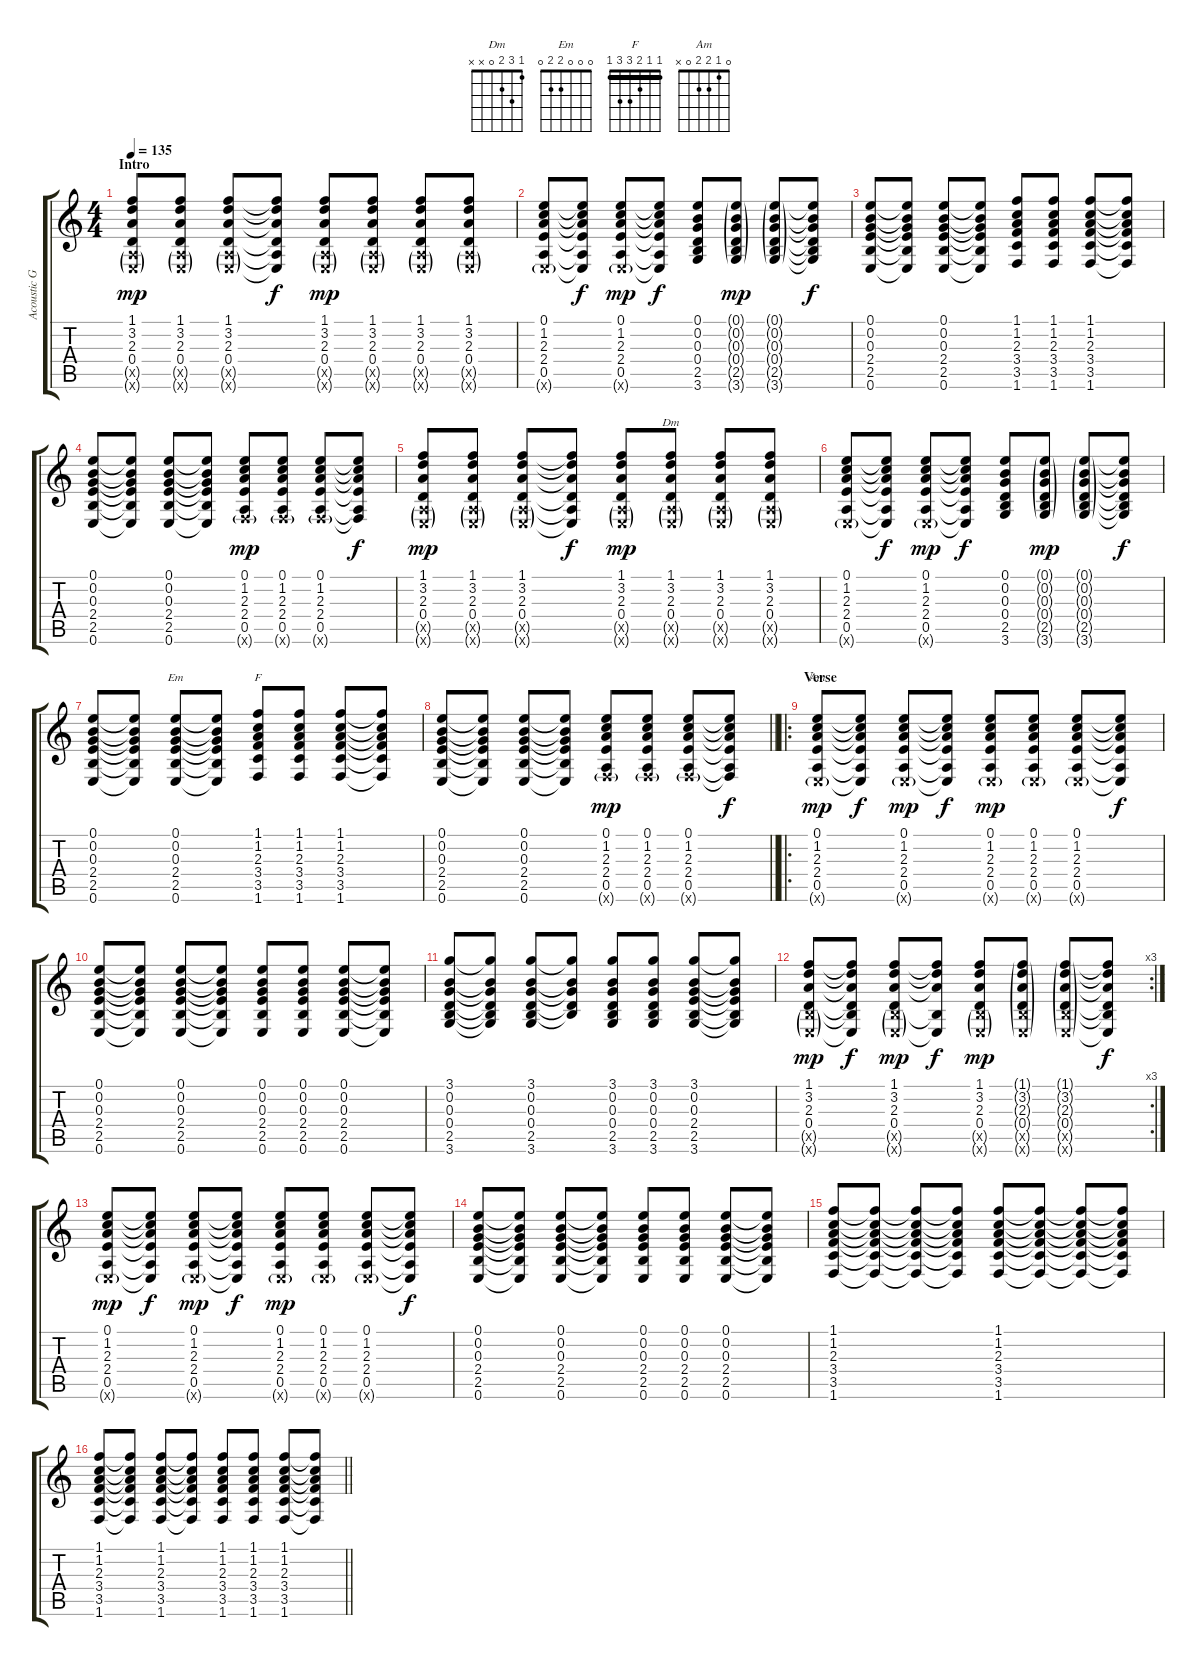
\track ("Acoustic Guitar" "Acoustic G") {instrument acousticguitarsteel}
\staff {score tabs}
\tuning (E4 B3 G3 D3 A2 E2) {hide}
\chord ("Dm" 1 3 2 0 x x)
\chord ("Em" 0 0 0 2 2 0)
\chord ("F" 1 1 2 3 3 1) {barre 1}
\chord ("Am" 0 1 2 2 0 x)
\ts (4 4)
\section ("" "Intro")
\tempo 135
\clef g2
\ks c
(1.1 3.2 2.3 0.4 0.5{g x} 0.6{g x}).8{dy mp instrument acousticguitarsteel} (1.1 3.2 2.3 0.4 0.5{g x} 0.6{g x}).8 (1.1 3.2 2.3 0.4 0.5{g x} 0.6{g x}).8 (1.1{t} 3.2{t} 2.3{t} 0.4{t} 0.5{t} 0.6{t}).8{dy f} (1.1 3.2 2.3 0.4 0.5{g x} 0.6{g x}).8{dy mp} (1.1 3.2 2.3 0.4 0.5{g x} 0.6{g x}).8 (1.1 3.2 2.3 0.4 0.5{g x} 0.6{g x}).8 (1.1 3.2 2.3 0.4 0.5{g x} 0.6{g x}).8 |
(0.1 1.2 2.3 2.4 0.5 0.6{g x}).8 (0.1{t} 1.2{t} 2.3{t} 2.4{t} 0.5{t} 0.6{t}).8{dy f} (0.1 1.2 2.3 2.4 0.5 0.6{g x}).8{dy mp} (0.1{t} 1.2{t} 2.3{t} 2.4{t} 0.5{t} 0.6{t}).8{dy f} (0.1 0.2 0.3 0.4 2.5 3.6).8 (0.1{g} 0.2{g} 0.3{g} 0.4{g} 2.5{g} 3.6{g}).8{dy mp} (0.1{g} 0.2{g} 0.3{g} 0.4{g} 2.5{g} 3.6{g}).8 (0.1{t} 0.2{t} 0.3{t} 0.4{t} 2.5{t} 3.6{t}).8{dy f} |
(0.1 0.2 0.3 2.4 2.5 0.6).8 (0.1{t} 0.2{t} 0.3{t} 2.4{t} 2.5{t} 0.6{t}).8 (0.1 0.2 0.3 2.4 2.5 0.6).8 (0.1{t} 0.2{t} 0.3{t} 2.4{t} 2.5{t} 0.6{t}).8 (1.1 1.2 2.3 3.4 3.5 1.6).8 (1.1 1.2 2.3 3.4 3.5 1.6).8 (1.1 1.2 2.3 3.4 3.5 1.6).8 (1.1{t} 1.2{t} 2.3{t} 3.4{t} 3.5{t} 1.6{t}).8 |
(0.1 0.2 0.3 2.4 2.5 0.6).8 (0.1{t} 0.2{t} 0.3{t} 2.4{t} 2.5{t} 0.6{t}).8 (0.1 0.2 0.3 2.4 2.5 0.6).8 (0.1{t} 0.2{t} 0.3{t} 2.4{t} 2.5{t} 0.6{t}).8 (0.1 1.2 2.3 2.4 0.5 1.6{g x}).8{dy mp} (0.1 1.2 2.3 2.4 0.5 1.6{g x}).8 (0.1 1.2 2.3 2.4 0.5 1.6{g x}).8 (0.1{t} 1.2{t} 2.3{t} 2.4{t} 0.5{t} 1.6{t}).8{dy f} |
(1.1 3.2 2.3 0.4 0.5{g x} 0.6{g x}).8{dy mp} (1.1 3.2 2.3 0.4 0.5{g x} 0.6{g x}).8 (1.1 3.2 2.3 0.4 0.5{g x} 0.6{g x}).8 (1.1{t} 3.2{t} 2.3{t} 0.4{t} 0.5{t} 0.6{t}).8{dy f} (1.1 3.2 2.3 0.4 0.5{g x} 0.6{g x}).8{dy mp} (1.1 3.2 2.3 0.4 0.5{g x} 0.6{g x}).8{ch "Dm"} (1.1 3.2 2.3 0.4 0.5{g x} 0.6{g x}).8 (1.1 3.2 2.3 0.4 0.5{g x} 0.6{g x}).8 |
(0.1 1.2 2.3 2.4 0.5 0.6{g x}).8 (0.1{t} 1.2{t} 2.3{t} 2.4{t} 0.5{t} 0.6{t}).8{dy f} (0.1 1.2 2.3 2.4 0.5 0.6{g x}).8{dy mp} (0.1{t} 1.2{t} 2.3{t} 2.4{t} 0.5{t} 0.6{t}).8{dy f} (0.1 0.2 0.3 0.4 2.5 3.6).8 (0.1{g} 0.2{g} 0.3{g} 0.4{g} 2.5{g} 3.6{g}).8{dy mp} (0.1{g} 0.2{g} 0.3{g} 0.4{g} 2.5{g} 3.6{g}).8 (0.1{t} 0.2{t} 0.3{t} 0.4{t} 2.5{t} 3.6{t}).8{dy f} |
(0.1 0.2 0.3 2.4 2.5 0.6).8 (0.1{t} 0.2{t} 0.3{t} 2.4{t} 2.5{t} 0.6{t}).8 (0.1 0.2 0.3 2.4 2.5 0.6).8{ch "Em"} (0.1{t} 0.2{t} 0.3{t} 2.4{t} 2.5{t} 0.6{t}).8 (1.1 1.2 2.3 3.4 3.5 1.6).8{ch "F"} (1.1 1.2 2.3 3.4 3.5 1.6).8 (1.1 1.2 2.3 3.4 3.5 1.6).8 (1.1{t} 1.2{t} 2.3{t} 3.4{t} 3.5{t} 1.6{t}).8 |
\barLineRight lightlight
(0.1 0.2 0.3 2.4 2.5 0.6).8 (0.1{t} 0.2{t} 0.3{t} 2.4{t} 2.5{t} 0.6{t}).8 (0.1 0.2 0.3 2.4 2.5 0.6).8 (0.1{t} 0.2{t} 0.3{t} 2.4{t} 2.5{t} 0.6{t}).8 (0.1 1.2 2.3 2.4 0.5 1.6{g x}).8{dy mp} (0.1 1.2 2.3 2.4 0.5 1.6{g x}).8 (0.1 1.2 2.3 2.4 0.5 1.6{g x}).8 (0.1{t} 1.2{t} 2.3{t} 2.4{t} 0.5{t} 1.6{t}).8{dy f} |
\ro
\section ("" "Verse")
(0.1 1.2 2.3 2.4 0.5 0.6{g x}).8{ch "Am" dy mp} (0.1{t} 1.2{t} 2.3{t} 2.4{t} 0.5{t} 0.6{t}).8{dy f} (0.1 1.2 2.3 2.4 0.5 0.6{g x}).8{dy mp} (0.1{t} 1.2{t} 2.3{t} 2.4{t} 0.5{t} 0.6{t}).8{dy f} (0.1 1.2 2.3 2.4 0.5 0.6{g x}).8{dy mp} (0.1 1.2 2.3 2.4 0.5 0.6{g x}).8 (0.1 1.2 2.3 2.4 0.5 0.6{g x}).8 (0.1{t} 1.2{t} 2.3{t} 2.4{t} 0.5{t} 0.6{t}).8{dy f} |
(0.1 0.2 0.3 2.4 2.5 0.6).8 (0.1{t} 0.2{t} 0.3{t} 2.4{t} 2.5{t} 0.6{t}).8 (0.1 0.2 0.3 2.4 2.5 0.6).8 (0.1{t} 0.2{t} 0.3{t} 2.4{t} 2.5{t} 0.6{t}).8 (0.1 0.2 0.3 2.4 2.5 0.6).8 (0.1 0.2 0.3 2.4 2.5 0.6).8 (0.1 0.2 0.3 2.4 2.5 0.6).8 (0.1{t} 0.2{t} 0.3{t} 2.4{t} 2.5{t} 0.6{t}).8 |
(3.1 0.2 0.3 0.4 2.5 3.6).8 (3.1{t} 0.2{t} 0.3{t} 0.4{t} 2.5{t} 3.6{t}).8 (3.1 0.2 0.3 0.4 2.5 3.6).8 (3.1{t} 0.2{t} 0.3{t} 0.4{t} 2.5{t}).8 (3.1 0.2 0.3 0.4 2.5 3.6).8 (3.1 0.2 0.3 0.4 2.5 3.6).8 (3.1 0.2 0.3 2.4 2.5 3.6).8 (3.1{t} 0.2{t} 0.3{t} 2.4{t} 2.5{t} 3.6{t}).8 |
\rc 3
(1.1 3.2 2.3 0.4 2.5{g x} 0.6{g x}).8{dy mp} (1.1{t} 3.2{t} 2.3{t} 0.4{t} 2.5{t} 0.6{t}).8{dy f} (1.1 3.2 2.3 0.4 2.5{g x} 0.6{g x}).8{dy mp} (1.1{t} 3.2{t} 2.3{t} 2.5{t} 0.6{t}).8{dy f} (1.1 3.2 2.3 0.4 2.5{g x} 0.6{g x}).8{dy mp} (1.1{g} 3.2{g} 2.3{g} 0.4{g} 2.5{g x} 0.6{g x}).8 (1.1{g} 3.2{g} 2.3{g} 0.4{g} 2.5{g x} 0.6{g x}).8 (1.1{t} 3.2{t} 2.3{t} 0.4{t} 2.5{t} 0.6{t}).8{dy f} |
(0.1 1.2 2.3 2.4 0.5 0.6{g x}).8{dy mp} (0.1{t} 1.2{t} 2.3{t} 2.4{t} 0.5{t} 0.6{t}).8{dy f} (0.1 1.2 2.3 2.4 0.5 0.6{g x}).8{dy mp} (0.1{t} 1.2{t} 2.3{t} 2.4{t} 0.5{t} 0.6{t}).8{dy f} (0.1 1.2 2.3 2.4 0.5 0.6{g x}).8{dy mp} (0.1 1.2 2.3 2.4 0.5 0.6{g x}).8 (0.1 1.2 2.3 2.4 0.5 0.6{g x}).8 (0.1{t} 1.2{t} 2.3{t} 2.4{t} 0.5{t} 0.6{t}).8{dy f} |
(0.1 0.2 0.3 2.4 2.5 0.6).8 (0.1{t} 0.2{t} 0.3{t} 2.4{t} 2.5{t} 0.6{t}).8 (0.1 0.2 0.3 2.4 2.5 0.6).8 (0.1{t} 0.2{t} 0.3{t} 2.4{t} 2.5{t} 0.6{t}).8 (0.1 0.2 0.3 2.4 2.5 0.6).8 (0.1 0.2 0.3 2.4 2.5 0.6).8 (0.1 0.2 0.3 2.4 2.5 0.6).8 (0.1{t} 0.2{t} 0.3{t} 2.4{t} 2.5{t} 0.6{t}).8 |
(1.1 1.2 2.3 3.4 3.5 1.6).8 (1.1{t} 1.2{t} 2.3{t} 3.4{t} 3.5{t} 1.6{t}).8 (1.1{t} 1.2{t} 2.3{t} 3.4{t} 3.5{t} 1.6{t}).8 (1.1{t} 1.2{t} 2.3{t} 3.4{t} 3.5{t} 1.6{t}).8 (1.1 1.2 2.3 3.4 3.5 1.6).8 (1.1{t} 1.2{t} 2.3{t} 3.4{t} 3.5{t} 1.6{t}).8 (1.1{t} 1.2{t} 2.3{t} 3.4{t} 3.5{t} 1.6{t}).8 (1.1{t} 1.2{t} 2.3{t} 3.4{t} 3.5{t} 1.6{t}).8 |
\barLineRight lightlight
(1.1 1.2 2.3 3.4 3.5 1.6).8 (1.1{t} 1.2{t} 2.3{t} 3.4{t} 3.5{t} 1.6{t}).8 (1.1 1.2 2.3 3.4 3.5 1.6).8 (1.1{t} 1.2{t} 2.3{t} 3.4{t} 3.5{t} 1.6{t}).8 (1.1 1.2 2.3 3.4 3.5 1.6).8 (1.1 1.2 2.3 3.4 3.5 1.6).8 (1.1 1.2 2.3 3.4 3.5 1.6).8 (1.1{t} 1.2{t} 2.3{t} 3.4{t} 3.5{t} 1.6{t}).8
